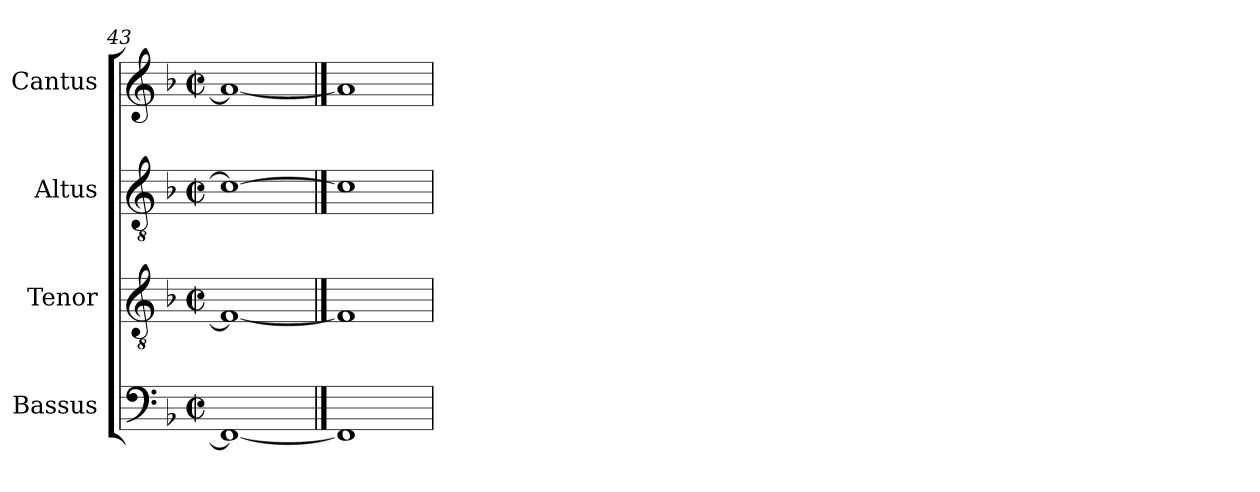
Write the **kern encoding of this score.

**kern	**text	**kern	**text	**kern	**text	**kern	**text
*part4	*part4	*part3	*part3	*part2	*part2	*part1	*part1
*staff4	*staff4	*staff3	*staff3	*staff2	*staff2	*staff1	*staff1
*I"Bassus	*	*I"Tenor	*	*I"Altus	*	*I"Cantus	*
*clefF4	*	*clefGv2	*	*clefGv2	*	*clefG2	*
*k[b-]	*	*k[b-]	*	*k[b-]	*	*k[b-]	*
*F:	*	*F:	*	*F:	*	*F:	*
*M2/2	*	*M2/2	*	*M2/2	*	*M2/2	*
*met(c|)	*	*met(c|)	*	*met(c|)	*	*met(c|)	*
=43	=43	=43	=43	=43	=43	=43	=43
!	!LO:LY:b:cj	!	!LO:LY:b:cj	!	!LO:LY:b:cj	!	!LO:LY:b:cj
1FF_	.	1F_	.	1c_	.	1a_	.
==44	==44	==44	==44	==44	==44	==44	==44
1FF]	.	1F]	.	1c]	.	1a]	.
=	=	=	=	=	=	=	=
*-	*-	*-	*-	*-	*-	*-	*-
